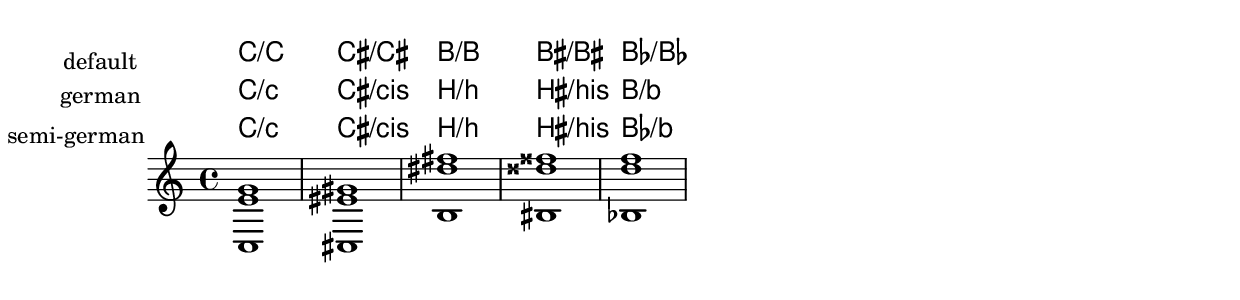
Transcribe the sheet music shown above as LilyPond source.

%% Do not edit this file; it is auto-generated from LSR http://lsr.dsi.unimi.it
%% This file is in the public domain.
\version "2.11.61"

\header {
  lsrtags = "chords"

  texidoces = "
La nomenclatura inglesa (predeterminada) para los acordes del
cifrado americano se puede cambiar por la alemana
(@code{\\germanChords} sustituye B y Bes por H y B) o por la semi-alemana
(@code{\\semiGermanChords} sustituye B y Bes por H y Bb).

"
  doctitlees = "Cambiar la nomenclatura de los acordes del cifrado americano por la notación alemana o semi-alemana"

  texidoc = "
The english naming of chords (default) can be changed to german 
(@code{\\germanChords} replaces B and Bes to H and B) or semi-german 
(@code{\\semiGermanChords} replaces B and Bes to H and Bb).




"
  doctitle = "Changing the chord names to German or semi-German notation"
} % begin verbatim
music = \chordmode {
  c1/c cis/cis
  b/b bis/bis bes/bes
} 

%% The following is only here to print the names of the
%% chords styles; it can be removed if you do not need to
%% print them.

\layout {
  \context {\ChordNames \consists Instrument_name_engraver }
}

<<
  \new ChordNames {
    \set ChordNames.instrumentName = #"default"
    \music
  }
  \new ChordNames {
    \set ChordNames.instrumentName = #"german"
    \germanChords \music }
  \new ChordNames {
    \set ChordNames.instrumentName = #"semi-german"
    \semiGermanChords \music }
  \context Voice { \music }
>>
